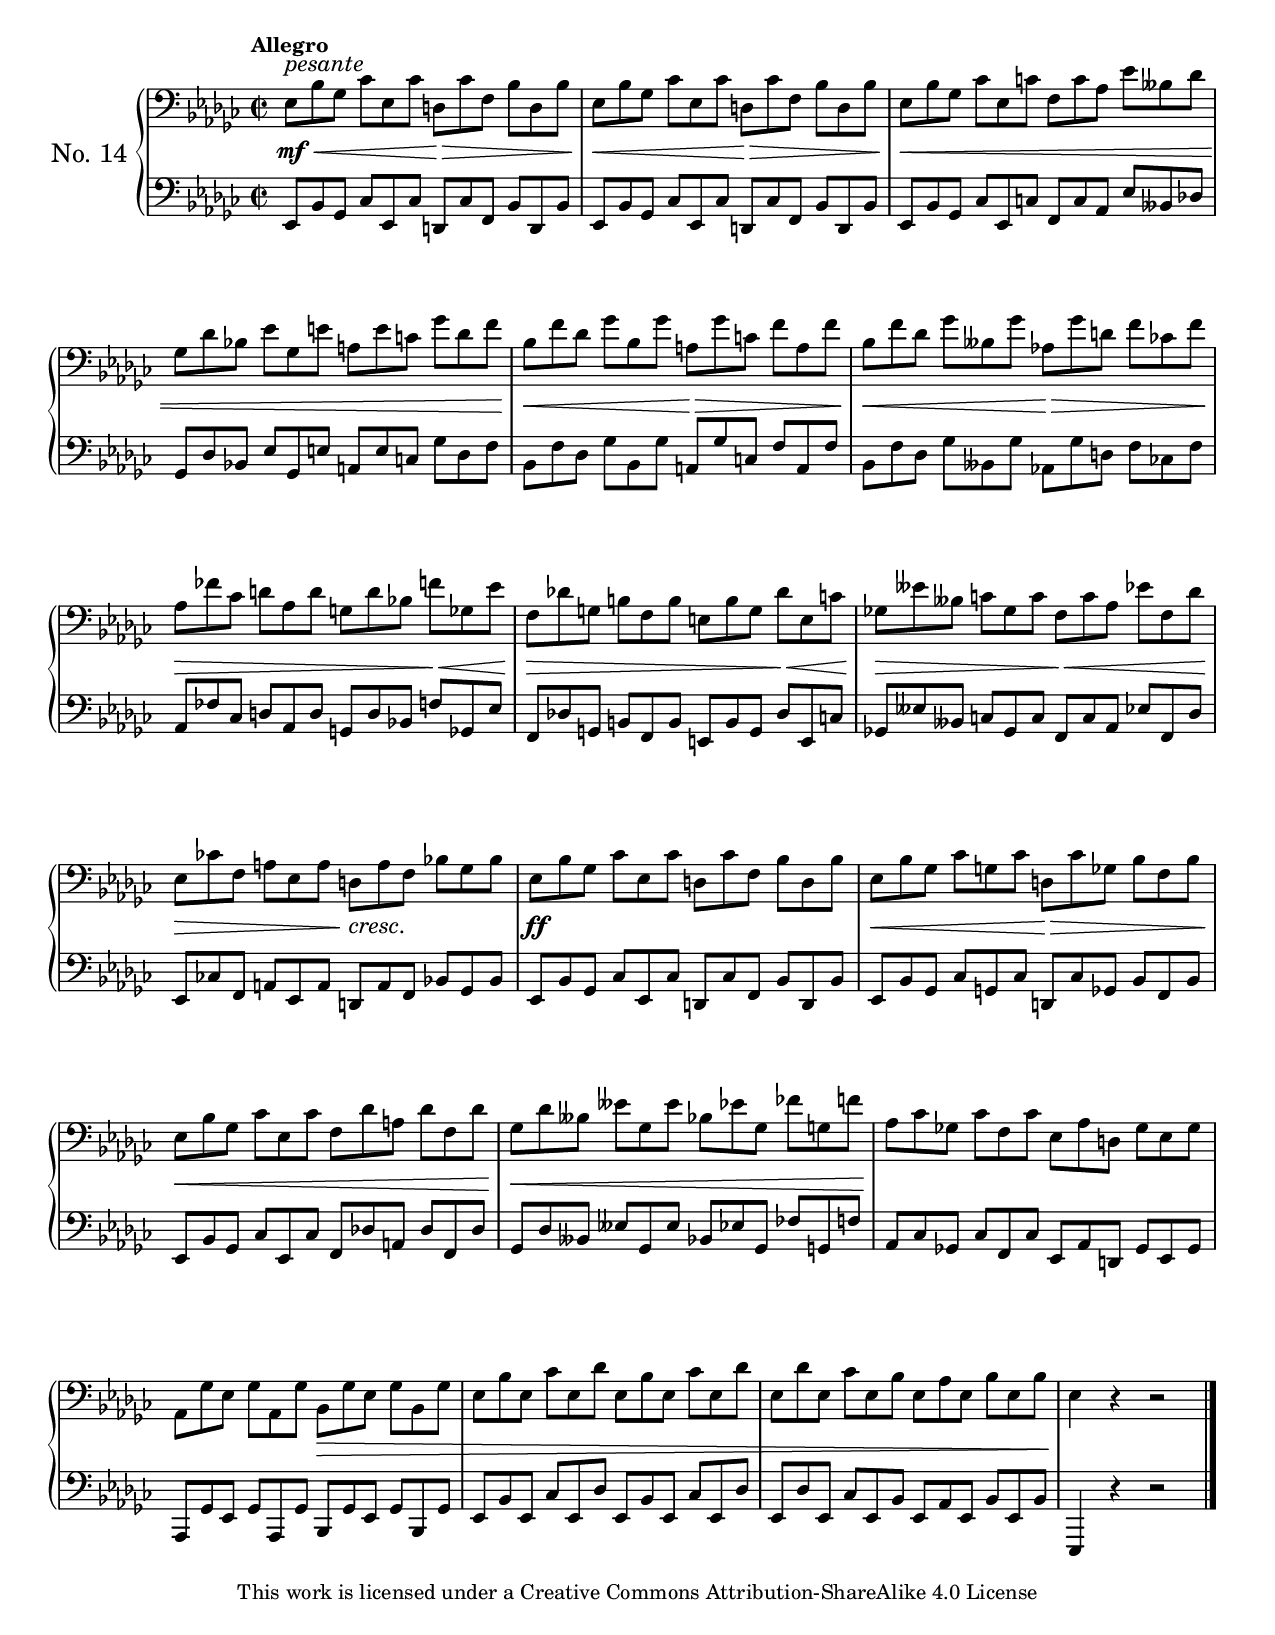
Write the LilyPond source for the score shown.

\version "2.24.0"

\include "includes/header-paper.ily"
%...+....1....+....2....+....3....+....4....+....5....+....6....+....7....+....

\version "2.24.0"
\language "english"

\include "global-variables.ily"

%%% Music %%%

global = {
  \time 2/2
  \key ef \minor
  \accidentalStyle piano
  
  % Group eight notes by twos
  \set Timing.beamExceptions = #'()
  \set Timing.baseMoment = #(ly:make-moment 1/4)
  \set Timing.beatStructure = 1,1,1,1
}

unisonMusic = {
  ef,8 bf' gf cf ef, cf' d, cf' f, bf d, bf' |
  ef,8 bf' gf cf ef, c' f, c' af ef' bff df |
  gf,8 df' bf ef gf, e' a, e' c gf' df f |
  bf,8 f' df gf bf, gf' a, gf' c, f a, f' |
  bf,8 f' df gf bff, gf' af, gf' d f cf f |
  af,8 ff' cf d af d g, d' bf f' gf, ef' |
  f,8 df' g, b f b e, b' g df' e, c' |
  
  \barNumberCheck 9
  gf8 eff' bff c gf c f, c' af ef' f, df' |
  ef,8 cf' f, a ef a d, a' f bf gf bf |
  ef,8 bf' gf cf ef, cf' d, cf' f, bf d, bf' |
  ef,8 bf' gf cf g cf d, cf' gf bf f bf |
  ef,8 bf' gf cf ef, cf' f, df' a df f, df' |
  gf,8 df' bff eff gf, eff' bf ef gf, ff' g, f' |
  af,8 cf gf cf f, cf' ef, af d, gf ef gf |
  af,8 gf' ef gf af, gf' bf, gf' ef gf bf, gf' |
  
  \barNumberCheck 17
  ef8 bf' ef, cf' ef, df' ef, bf' ef, cf' ef, df' |
  ef,8 df' ef, cf' ef, bf' ef, af ef bf' ef, bf' |
}

rightHand = \relative {
  \clef bass
  \global
  \set Score.tempoHideNote = ##t 
  \tempo "Allegro" 2 = 84
  
  \scaleDurations 2/3 {
    ef8^\pesante bf' gf cf ef, cf' d, cf' f, bf d, bf' |
    \unisonMusic
  }
  ef,4 r r2 |
  \bar "|."
}

leftHand = \relative {
  \clef bass
  \global

  \scaleDurations 2/3 {
    ef,8 bf' gf cf ef, cf' d, cf' f, bf d, bf' |
    \unisonMusic
  }
  ef,,4 r r2 |
}

dynamics = {
  \override DynamicTextSpanner.style = #'none
  s2\mf\< s\> |
  s2\< s\> |
  s1\< |
  s1 |
  s2\< s\> |
  s2\< s\> |
  s2.\> s4\< |
  s2.\> s4\< |
  
  \barNumberCheck 9
  s2\> s\< |
  s2\> s\cresc |
  s1\ff |
  s2\< s\> |
  s1\< |
  s1\< |
  s1\! |
  s2 s\> |
  
  \barNumberCheck 17
  s1 * 2 |
  s1\! |
}

preludeFourteenMusic = \score { 
  \keepWithTag #'layout
  \new PianoStaff \with { 
    instrumentName = \markup \huge "No. 14"
  } <<
    \new Staff = "upper" \rightHand
    \new Dynamics \dynamics
    \new Staff = "lower" \leftHand
  >>
  \layout {}
}

preludeFourteenMidi = \book {
  \bookOutputName "prelude-op28-no14"
  \score { 
    \keepWithTag #'midi
    <<
      \new Staff = "upper" << \rightHand \dynamics >>  
      \new Staff = "lower" << \leftHand \dynamics >> 
    >>
    \midi {}
  }
}


\paper {
  system-system-spacing =
    #'((basic-distance . 12) 
       (minimum-distance . 8)
       (padding . 1)
       (stretchability . 60))
}

\preludeFourteenMusic
\preludeFourteenMidi
